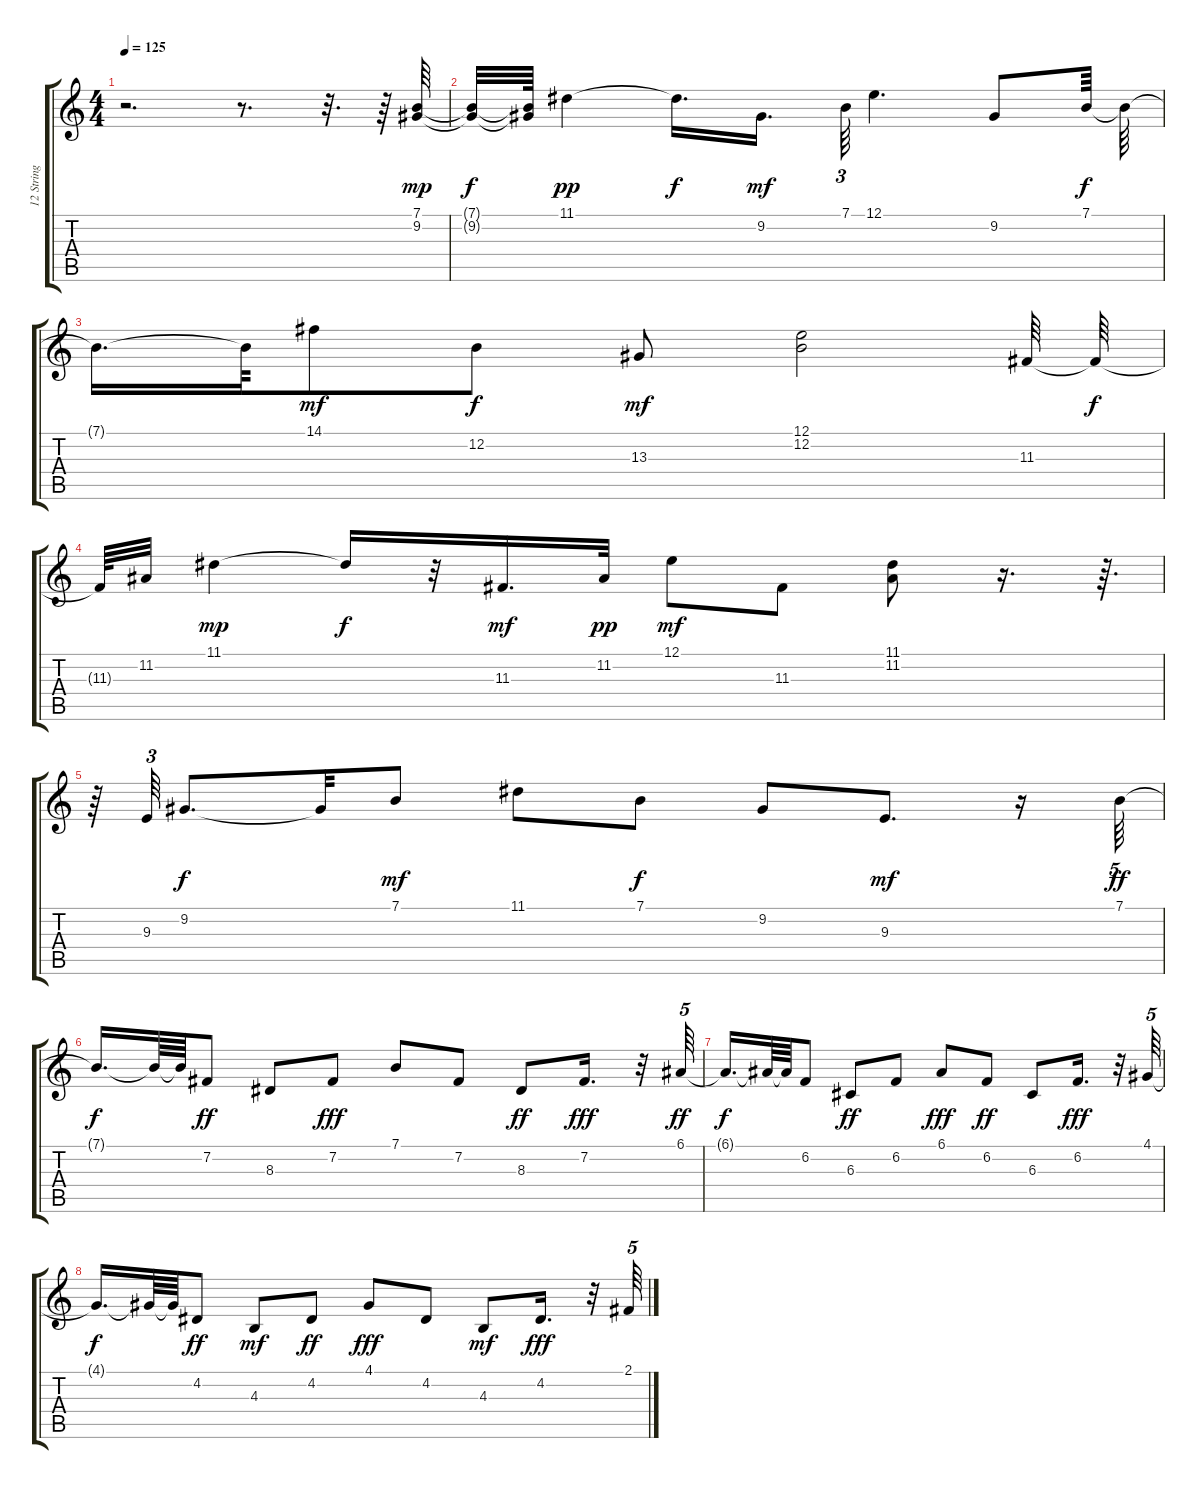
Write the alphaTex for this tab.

\track ("12 String Acoustic" "12 String ") {instrument vibraphone}
\staff {score tabs}
\tuning (E4 B3 G3 D3 A2 E2) {hide}
\ts (4 4)
\tempo 125
\clef g2
\ks c
r.2{d dy fff} r.8{d} r.32{d} r.64 (7.1 9.2).64{dy mp} |
(7.1{t} 9.2{t}).32{dy f} (7.1{t} 9.2{t}).64 11.1.4{dy pp} 11.1{t}.16{d dy f} 9.2.16{d dy mf} 7.1.64{tu (3 2)} 12.1.4{d} 9.2.8 7.1.64{dy f} 7.1{t}.64 |
7.1{t}.16{d} 7.1{t}.64 14.1.8{dy mf} 12.2.8{dy f} 13.3.8{dy mf} (12.1 12.2).2 11.3.64 11.3{t}.64{dy f} |
11.3{t}.64 11.2.32 11.1.4{dy mp} 11.1{t}.16{dy f} r.32 11.3.16{d dy mf} 11.2.32{dy pp} 12.1.8{dy mf} 11.3.8 (11.1 11.2).8 r.16{d} r.64{d} |
r.64 9.3.64{tu (3 2)} 9.2.8{d dy f} 9.2{t}.32 7.1.8{dy mf} 11.1.8 7.1.8{dy f} 9.2.8 9.3.8{d dy mf} r.16 7.1.64{tu (5 4) dy ff} |
7.1{t}.16{d dy f} 7.1{t}.64 7.1{t}.64 7.2.8{dy ff} 8.3.8 7.2.8{dy fff} 7.1.8 7.2.8 8.3.8{dy ff} 7.2.16{d dy fff} r.32 6.1.64{tu (5 4) dy ff} |
6.1{t}.16{d dy f} 6.1{t}.64 6.1{t}.64 6.2.8 6.3.8{dy ff} 6.2.8 6.1.8{dy fff} 6.2.8{dy ff} 6.3.8 6.2.16{d dy fff} r.32 4.1.64{tu (5 4)} |
4.1{t}.16{d dy f} 4.1{t}.64 4.1{t}.64 4.2.8{dy ff} 4.3.8{dy mf} 4.2.8{dy ff} 4.1.8{dy fff} 4.2.8 4.3.8{dy mf} 4.2.16{d dy fff} r.32 2.1.64{tu (5 4)}
